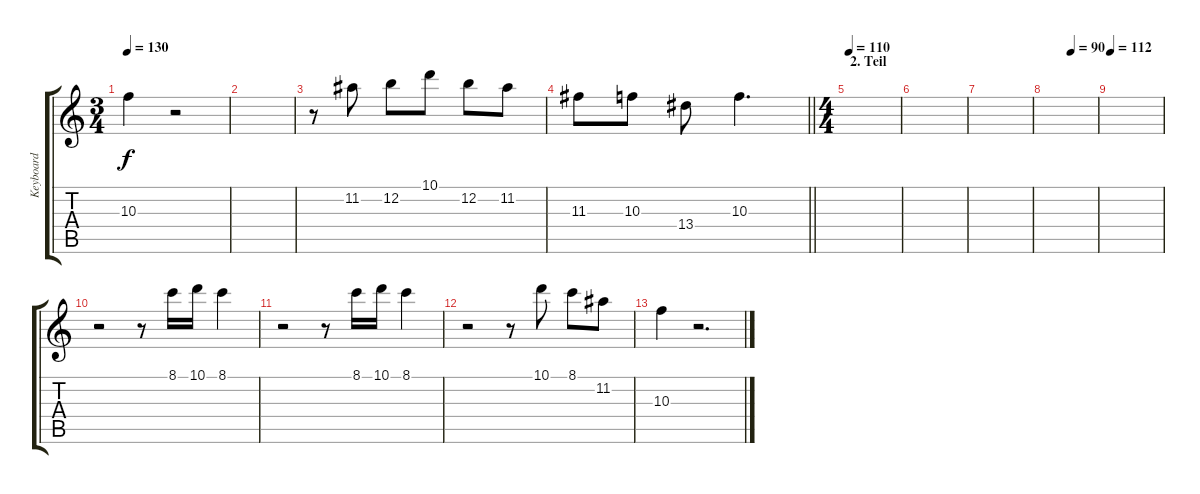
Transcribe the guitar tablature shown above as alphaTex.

\track ("Keyboard" "Keyboard") {instrument banjo}
\staff {score tabs}
\tuning (E4 B3 G3 D3 A2 E2) {hide}
\displaytranspose 12
\ts (3 4)
\tempo 130
\clef g2
\ks c
10.3{t}.4{dy f} r.2 |
|
r.8 11.2.8 12.2.8 10.1.8 12.2.8 11.2.8 |
\barLineRight lightlight
11.3.8 10.3.8 13.4.8 10.3.4{d} |
\ts (4 4)
\section ("" "2. Teil")
\tempo 110
|
|
|
\tempo (90 0.5)
|
\tempo 112
|
r.2 r.8 8.1.16 10.1.16 8.1.4 |
r.2 r.8 8.1.16 10.1.16 8.1.4 |
r.2 r.8 10.1.8 8.1.8 11.2.8 |
10.3.4 r.2{d}
